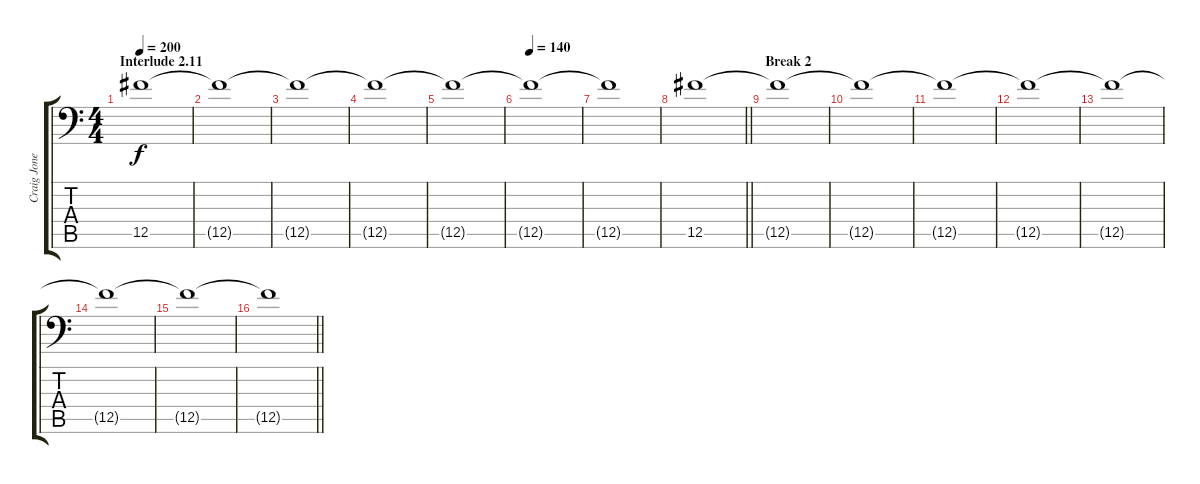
\track ("Craig Jones" "Craig Jone") {instrument guitarharmonics}
\staff {score tabs}
\tuning (Db6 Ab3 E3 B2 Gb2 B0) {hide}
\ts (4 4)
\section ("" "Interlude 2.11")
\tempo 200
\clef f4
\ks c
12.5{t}.1{dy f volume 10} |
12.5{t}.1{volume 5} |
12.5{t}.1{volume 10} |
12.5{t}.1{volume 5} |
12.5{t}.1{volume 10} |
\tempo 140
12.5{t}.1{volume 5} |
12.5{t}.1{volume 10} |
\barLineRight lightlight
12.5.1{volume 5} |
\section ("" "Break 2")
12.5{t}.1{volume 10} |
12.5{t}.1{volume 5} |
12.5{t}.1{volume 10} |
12.5{t}.1{volume 5} |
12.5{t}.1{volume 10} |
12.5{t}.1{volume 5} |
12.5{t}.1{volume 10} |
\barLineRight lightlight
12.5{t}.1{volume 5}
